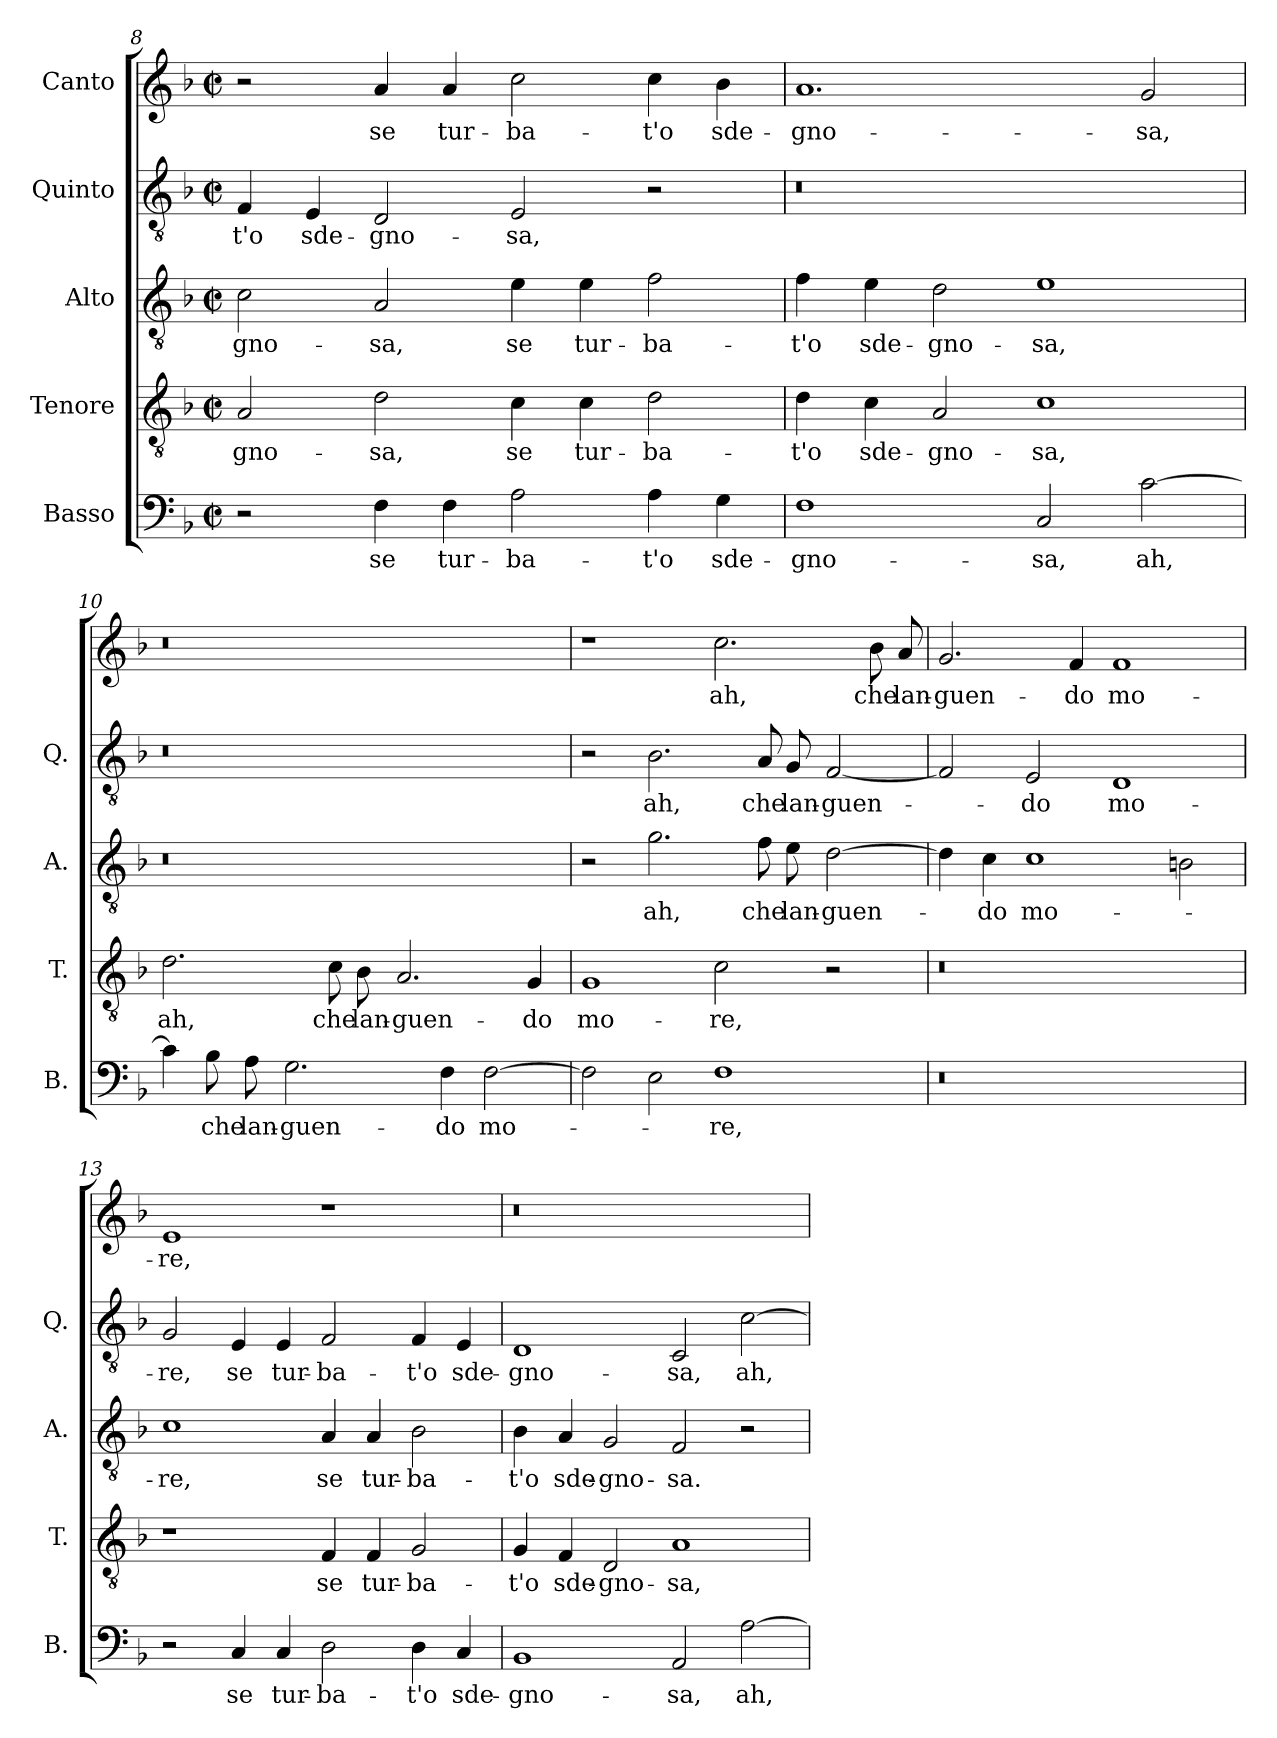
**kern	**text	**kern	**text	**kern	**text	**kern	**text	**kern	**text
*part5	*part5	*part4	*part4	*part3	*part3	*part2	*part2	*part1	*part1
*staff5	*staff5	*staff4	*staff4	*staff3	*staff3	*staff2	*staff2	*staff1	*staff1
*I"Basso	*	*I"Tenore	*	*I"Alto	*	*I"Quinto	*	*I"Canto	*
*I'B.	*	*I'T.	*	*I'A.	*	*I'Q.	*	*	*
*clefF4	*	*clefGv2	*	*clefGv2	*	*clefGv2	*	*clefG2	*
*k[b-]	*	*k[b-]	*	*k[b-]	*	*k[b-]	*	*k[b-]	*
*F:	*	*F:	*	*F:	*	*F:	*	*F:	*
*M2/2	*	*M2/2	*	*M2/2	*	*M2/2	*	*M2/2	*
*met(c|)	*	*met(c|)	*	*met(c|)	*	*met(c|)	*	*met(c|)	*
=8	=8	=8	=8	=8	=8	=8	=8	=8	=8
2r	.	2A/	-gno-	2c\	-gno-	4F/	-t'o	2r	.
.	.	.	.	.	.	4E/	sde-	.	.
4F\	se	2d\	-sa,	2A/	-sa,	2D/	-gno-	4a/	se
4F\	tur-	.	.	.	.	.	.	4a/	tur-
2A\	-ba-	4c\	se	4e\	se	2E/	-sa,	2cc\	-ba-
.	.	4c\	tur-	4e\	tur-	.	.	.	.
4A\	-t'o	2d\	-ba-	2f\	-ba-	2r	.	4cc\	-t'o
4G\	sde-	.	.	.	.	.	.	4b-\	sde-
=9	=9	=9	=9	=9	=9	=9	=9	=9	=9
!	!	!	!	!	!	!LO:N:vis=0	!	!	!
1F\	-gno-	4d\	-t'o	4f\	-t'o	1r	.	1.a/	-gno-
.	.	4c\	sde-	4e\	sde-	.	.	.	.
.	.	2A/	-gno-	2d\	-gno-	.	.	.	.
2C/	-sa,	1c\	-sa,	1e\	-sa,	1ryy	.	.	.
[2c\	ah,	.	.	.	.	.	.	2g/	-sa,
=10	=10	=10	=10	=10	=10	=10	=10	=10	=10
!	!	!	!	!LO:N:vis=0	!	!LO:N:vis=0	!	!LO:N:vis=0	!
4c\]	.	2.d\	ah,	1r	.	1r	.	1r	.
8B-\	che	.	.	.	.	.	.	.	.
8A\	lan-	.	.	.	.	.	.	.	.
2.G\	-guen-	.	.	.	.	.	.	.	.
.	.	8c\	che	.	.	.	.	.	.
.	.	8B-\	lan-	.	.	.	.	.	.
.	.	2.A/	-guen-	1ryy	.	1ryy	.	1ryy	.
4F\	-do	.	.	.	.	.	.	.	.
[2F\	mo-	.	.	.	.	.	.	.	.
.	.	4G/	-do	.	.	.	.	.	.
=11	=11	=11	=11	=11	=11	=11	=11	=11	=11
2F\]	.	1G/	mo-	2r	.	2r	.	1r	.
2E\	.	.	.	2.g\	ah,	2.B-\	ah,	.	.
1F\	-re,	2c\	-re,	.	.	.	.	2.cc\	ah,
.	.	.	.	8f\	che	8A/	che	.	.
.	.	.	.	8e\	lan-	8G/	lan-	.	.
.	.	2r	.	[2d\	-guen-	[2F/	-guen-	.	.
.	.	.	.	.	.	.	.	8b-\	che
.	.	.	.	.	.	.	.	8a/	lan-
=12	=12	=12	=12	=12	=12	=12	=12	=12	=12
!LO:N:vis=0	!	!LO:N:vis=0	!	!	!	!	!	!	!
1r	.	1r	.	4d\]	.	2F/]	.	2.g/	-guen-
.	.	.	.	4c\	-do	.	.	.	.
.	.	.	.	1c\	mo-	2E/	-do	.	.
.	.	.	.	.	.	.	.	4f/	-do
1ryy	.	1ryy	.	.	.	1D/	mo-	1f/	mo-
.	.	.	.	2Bn\	.	.	.	.	.
=13	=13	=13	=13	=13	=13	=13	=13	=13	=13
2r	.	1r	.	1c\	-re,	2G/	-re,	1e/	-re,
4C/	se	.	.	.	.	4E/	se	.	.
4C/	tur-	.	.	.	.	4E/	tur-	.	.
2D\	-ba-	4F/	se	4A/	se	2F/	-ba-	1r	.
.	.	4F/	tur-	4A/	tur-	.	.	.	.
4D\	-t'o	2G/	-ba-	2B-\	-ba-	4F/	-t'o	.	.
4C/	sde-	.	.	.	.	4E/	sde-	.	.
=14	=14	=14	=14	=14	=14	=14	=14	=14	=14
!	!	!	!	!	!	!	!	!LO:N:vis=0	!
1BB-/	-gno-	4G/	-t'o	4B-\	-t'o	1D/	-gno-	1r	.
.	.	4F/	sde-	4A/	sde-	.	.	.	.
.	.	2D/	-gno-	2G/	-gno-	.	.	.	.
2AA/	-sa,	1A/	-sa,	2F/	-sa.	2C/	-sa,	1ryy	.
[2A\	ah,	.	.	2r	.	[2c\	ah,	.	.
=	=	=	=	=	=	=	=	=	=
*-	*-	*-	*-	*-	*-	*-	*-	*-	*-
